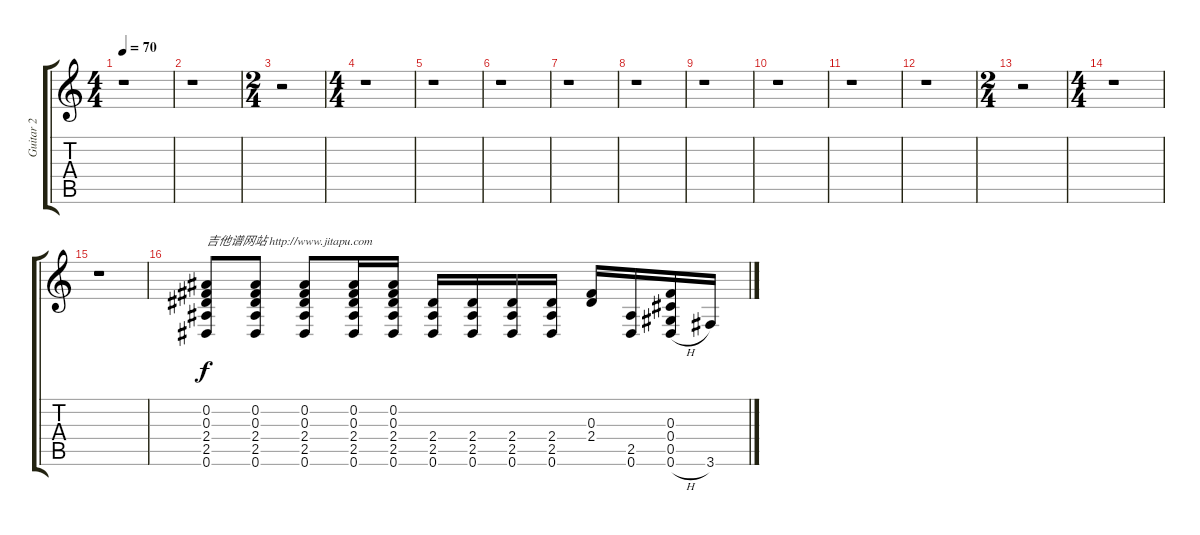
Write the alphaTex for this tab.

\track ("Guitar 2" "Guitar 2") {instrument electricguitarclean}
\staff {score tabs}
\tuning (Eb4 Bb3 Gb3 Db3 Ab2 Eb2) {hide}
\ts (4 4)
\tempo 70
\clef g2
\ks c
r.1{dy f} |
r.1 |
\ts (2 4)
r.2 |
\ts (4 4)
r.1 |
r.1 |
r.1 |
r.1 |
r.1 |
r.1 |
r.1 |
r.1 |
r.1 |
\ts (2 4)
r.2 |
\ts (4 4)
r.1 |
r.1 |
(0.2 0.3 2.4 2.5 0.6).8{txt "吉他谱网站 http://www.jitapu.com"} (0.2 0.3 2.4 2.5 0.6).8 (0.2 0.3 2.4 2.5 0.6).8 (0.2 0.3 2.4 2.5 0.6).16 (0.2 0.3 2.4 2.5 0.6).16 (2.4 2.5 0.6).16 (2.4 2.5 0.6).16 (2.4 2.5 0.6).16 (2.4 2.5 0.6).16 (0.3 2.4).16 (2.5 0.6).16 (0.3 0.4 0.5 0.6{h}).16 3.6.16
